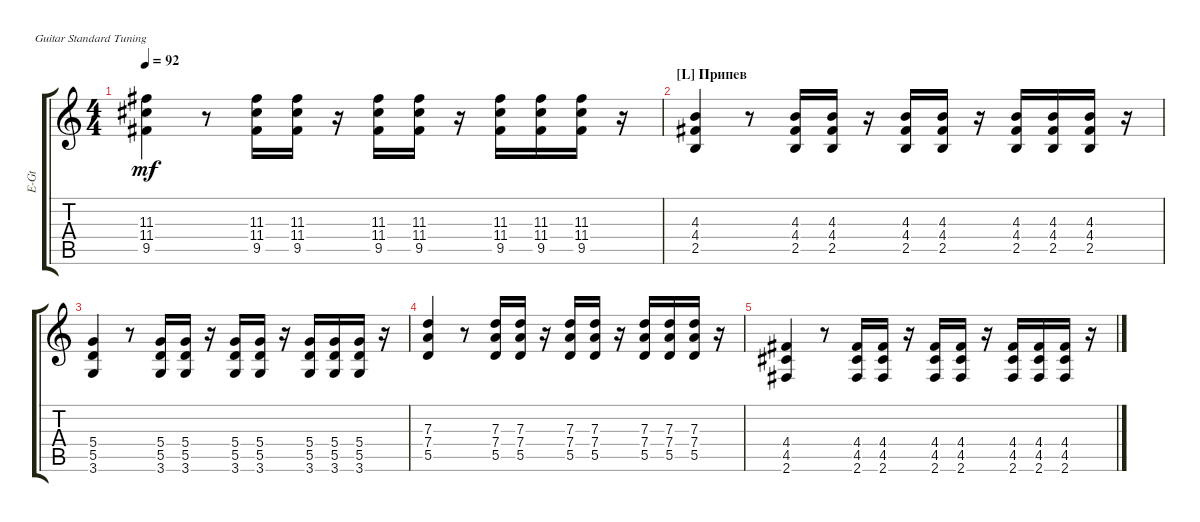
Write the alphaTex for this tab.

\track ("Electric Guitar" "E-Gt") {instrument overdrivenguitar}
\staff {score tabs}
\tuning (E4 B3 G3 D3 A2 E2)
\ts (4 4)
\tempo 92
\clef g2
\scale
0.333333
\ks c
(9.5 11.4 11.3).4{dy mf} r.8 (9.5 11.3 11.4).16 (9.5 11.3 11.4).16 r.16 (9.5 11.3 11.4).16 (9.5 11.3 11.4).16 r.16 (9.5 11.4 11.3).16 (9.5 11.4 11.3).16 (9.5 11.4 11.3).16 r.16 |
\section ("L" "Припев")
\scale
0.333333 (2.5 4.4 4.3).4 r.8 (2.5 4.4 4.3).16 (2.5 4.3 4.4).16 r.16 (2.5 4.4 4.3).16 (2.5 4.3 4.4).16 r.16 (2.5 4.4 4.3).16 (2.5 4.3 4.4).16 (2.5 4.4 4.3).16 r.16 |
\scale
0.333333 (3.6 5.5 5.4).4 r.8 (3.6 5.4 5.5).16 (3.6 5.5 5.4).16 r.16 (3.6 5.4 5.5).16 (3.6 5.4 5.5).16 r.16 (3.6 5.5 5.4).16 (3.6 5.5 5.4).16 (3.6 5.5 5.4).16 r.16 |
\scale
0.333333 (5.5 7.4 7.3).4 r.8 (5.5 7.3 7.4).16 (5.5 7.3 7.4).16 r.16 (5.5 7.4 7.3).16 (5.5 7.3 7.4).16 r.16 (5.5 7.4 7.3).16 (5.5 7.3 7.4).16 (5.5 7.4 7.3).16 r.16 |
\scale
0.333333 (2.6 4.5 4.4).4 r.8 (2.6 4.4 4.5).16 (2.6 4.5 4.4).16 r.16 (2.6 4.4 4.5).16 (2.6 4.5 4.4).16 r.16 (2.6 4.4 4.5).16 (2.6 4.5 4.4).16 (2.6 4.4 4.5).16 r.16 |
\scale
0.333333 |
\scale
0.333333 |
\scale
0.333333 |
\scale
0.333333 |
\scale
0.333333 |
\scale
0.333333 |
\scale
0.333333 |
\scale
0.333333 |
\scale
0.333333 |
\scale
0.333333 |
\scale
0.333333
